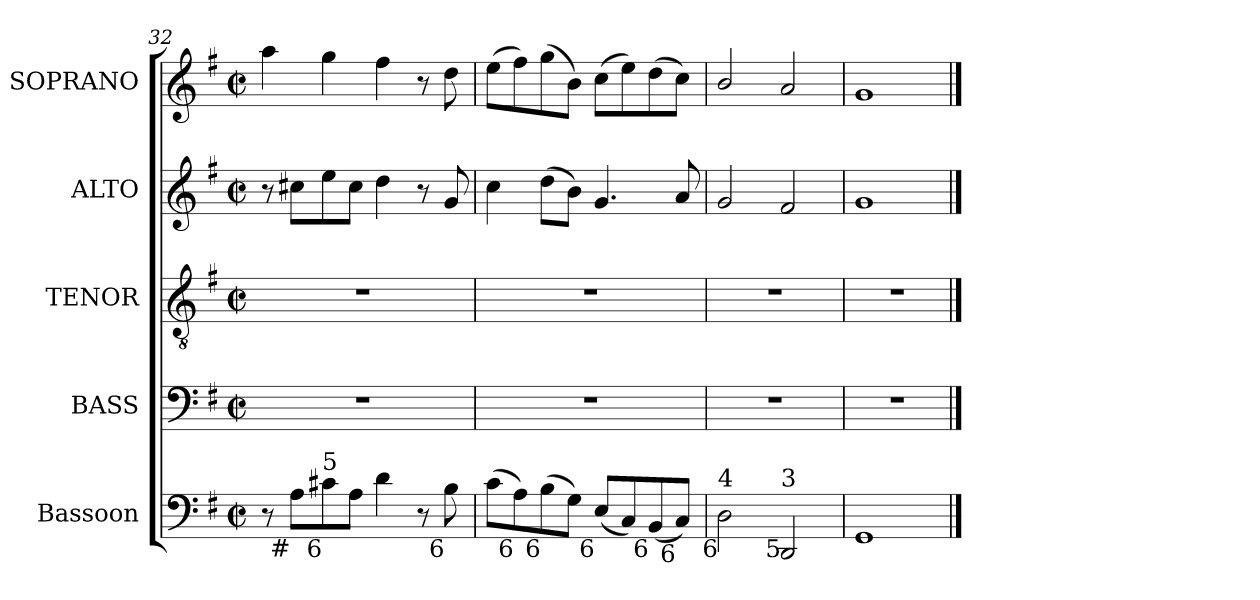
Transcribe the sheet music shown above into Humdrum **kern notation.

**kern	**kern	**kern	**kern	**kern
*part5	*part4	*part3	*part2	*part1
*staff5	*staff4	*staff3	*staff2	*staff1
*I"Bassoon	*I"BASS	*I"TENOR	*I"ALTO	*I"SOPRANO
*I'Bsn.	*I'B.	*I'T.	*I'A.	*I'S.
*clefF4	*clefF4	*clefGv2	*clefG2	*clefG2
*	*	*ITrd7c12	*	*
*k[f#]	*k[f#]	*k[f#]	*k[f#]	*k[f#]
*G:	*G:	*G:	*G:	*G:
*M2/2	*M2/2	*M2/2	*M2/2	*M2/2
*met(c|)	*met(c|)	*met(c|)	*met(c|)	*met(c|)
=32	=32	=32	=32	=32
8r	1r	1r	8r	4aai\
!LO:TX:b:rj:t=#	!	!	!	!
8Ai\L	.	.	8cc#Xi\L	.
!LO:TX:b:rj:t=6	!	!	!	!
!LO:TX:t=5	!	!	!	!
8c#Xi\	.	.	8eei\	4ggi\
8Ai\J	.	.	8cc#i\J	.
4di\	.	.	4ddi\	4ff#i\
8r	.	.	8r	8r
!LO:TX:b:rj:t=6	!	!	!	!
8Bi\	.	.	8gi/	8ddi\
=33	=33	=33	=33	=33
(8ci\L	1r	1r	4cci\	(8eei\L
!LO:TX:b:rj:t=6	!	!	!	!
8Ai\)	.	.	.	8ff#i\)
!LO:TX:b:rj:t=6	!	!	!	!
(8Bi\	.	.	(8ddi\L	(8ggi\
8Gi\J)	.	.	8bi\J)	8bi\J)
!LO:TX:b:rj:t=6	!	!	!	!
(8Ei/L	.	.	4.gi/	(8cci\L
8Ci/)	.	.	.	8eei\)
!LO:TX:b:rj:t=6	!	!	!	!
(8BBi/	.	.	.	(8ddi\
!LO:TX:b:rj:t=6	!	!	!	!
8Ci/J)	.	.	8ai/	8cci\J)
=34	=34	=34	=34	=34
!LO:TX:b:rj:t=6	!	!	!	!
!LO:TX:t=4	!	!	!	!
2Di\	1r	1r	2gi/	2bi/
!LO:TX:b:rj:t=5	!	!	!	!
!LO:TX:t=3	!	!	!	!
2DDi/	.	.	2f#i/	2ai/
=35	=35	=35	=35	=35
1GGi	1r	1r	1gi	1gi
==	==	==	==	==
*-	*-	*-	*-	*-
